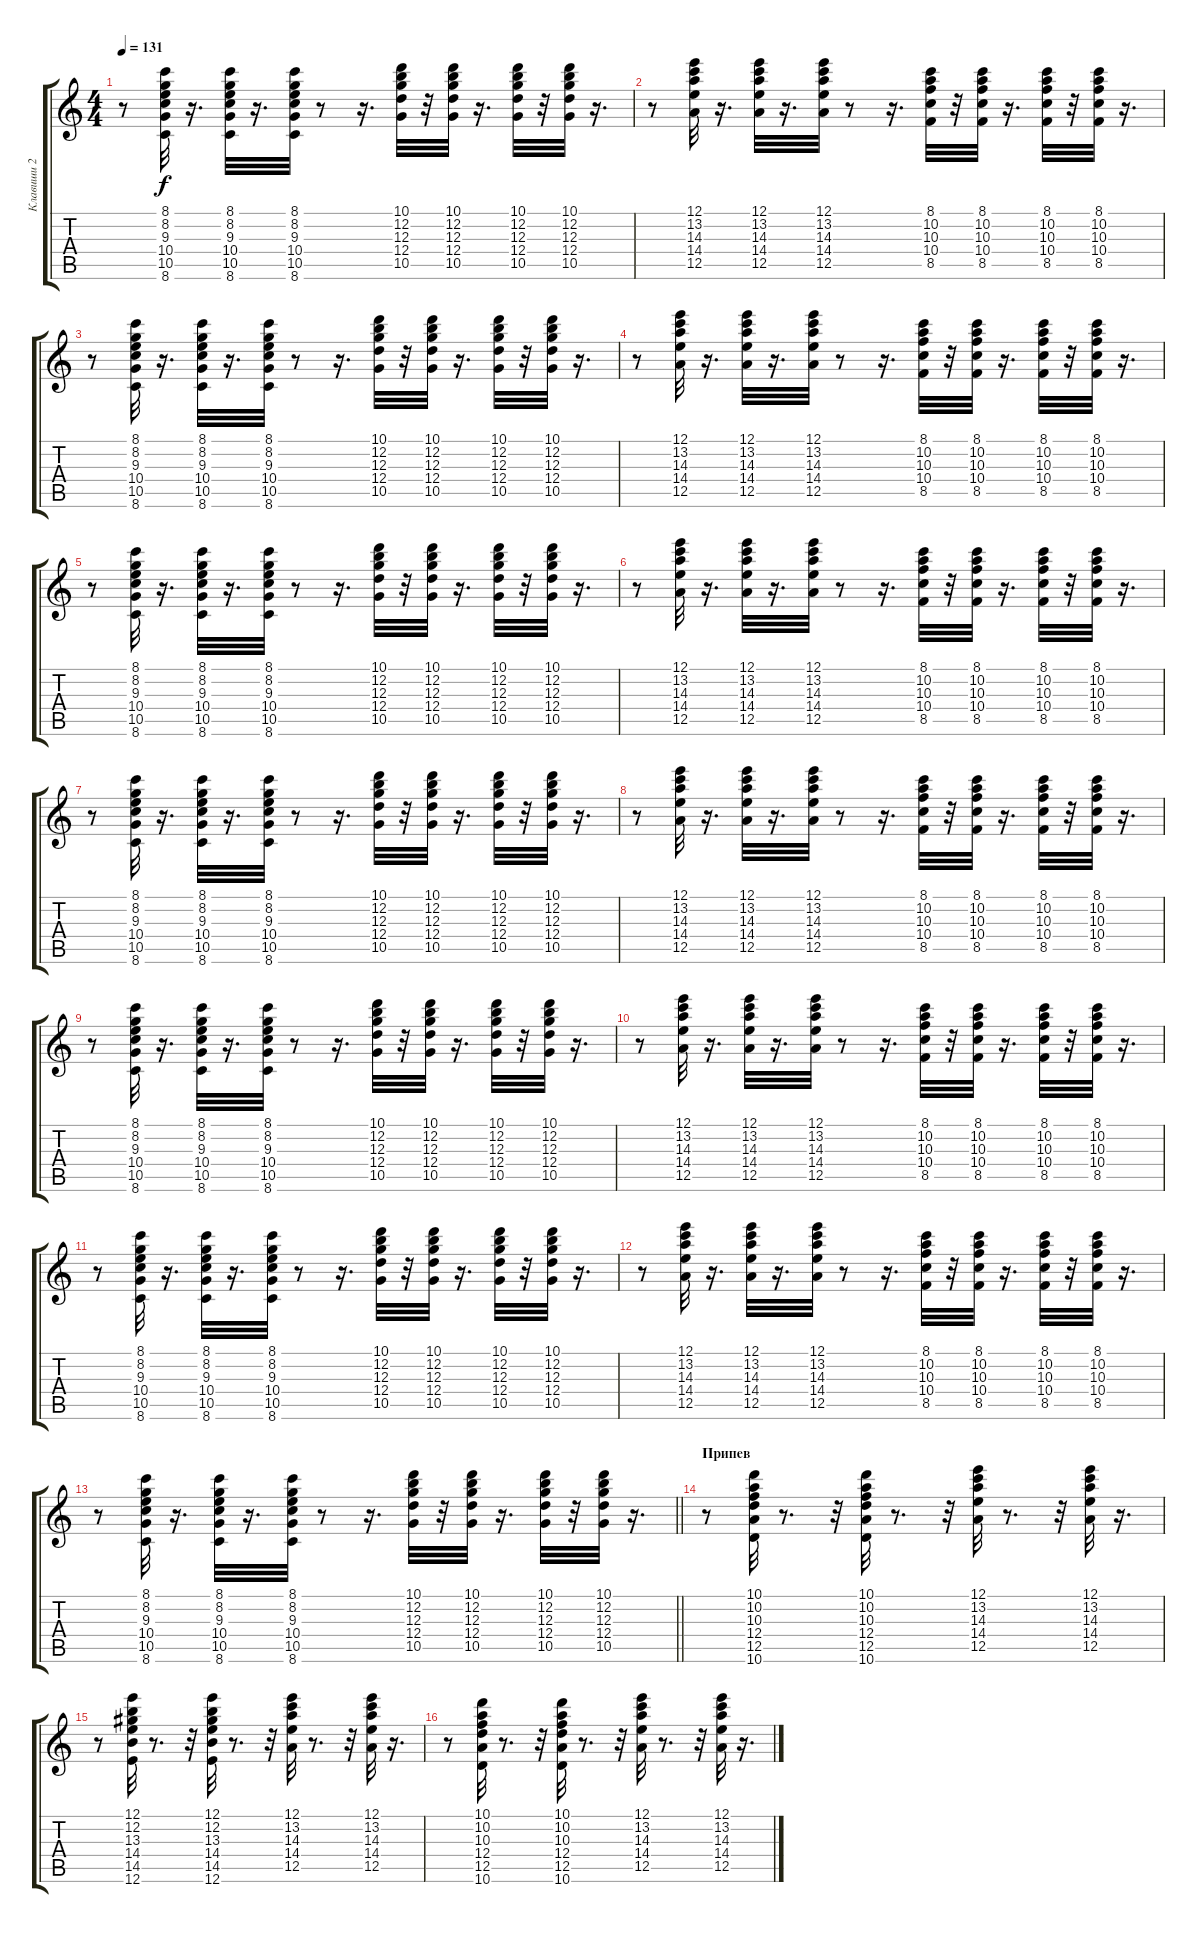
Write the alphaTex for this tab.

\track ("Клавиши 2" "Клавиши 2") {instrument synthbass1}
\staff {score tabs}
\tuning (E4 B3 G3 D3 A2 E2) {hide}
\ts (4 4)
\tempo 131
\clef g2
\ks c
r.8{dy f} (8.1 8.2 9.3 10.4 10.5 8.6).32 r.16{d} (8.1 8.2 9.3 10.4 10.5 8.6).32 r.16{d} (8.1 8.2 9.3 10.4 10.5 8.6).32 r.8 r.16{d} (10.1 12.2 12.3 12.4 10.5).32 r.32 (10.1 12.2 12.3 12.4 10.5).32 r.16{d} (10.1 12.2 12.3 12.4 10.5).32 r.32 (10.1 12.2 12.3 12.4 10.5).32 r.16{d} |
r.8 (12.1 13.2 14.3 14.4 12.5).32 r.16{d} (12.1 13.2 14.3 14.4 12.5).32 r.16{d} (12.1 13.2 14.3 14.4 12.5).32 r.8 r.16{d} (8.1 10.2 10.3 10.4 8.5).32 r.32 (8.1 10.2 10.3 10.4 8.5).32 r.16{d} (8.1 10.2 10.3 10.4 8.5).32 r.32 (8.1 10.2 10.3 10.4 8.5).32 r.16{d} |
r.8 (8.1 8.2 9.3 10.4 10.5 8.6).32 r.16{d} (8.1 8.2 9.3 10.4 10.5 8.6).32 r.16{d} (8.1 8.2 9.3 10.4 10.5 8.6).32 r.8 r.16{d} (10.1 12.2 12.3 12.4 10.5).32 r.32 (10.1 12.2 12.3 12.4 10.5).32 r.16{d} (10.1 12.2 12.3 12.4 10.5).32 r.32 (10.1 12.2 12.3 12.4 10.5).32 r.16{d} |
r.8 (12.1 13.2 14.3 14.4 12.5).32 r.16{d} (12.1 13.2 14.3 14.4 12.5).32 r.16{d} (12.1 13.2 14.3 14.4 12.5).32 r.8 r.16{d} (8.1 10.2 10.3 10.4 8.5).32 r.32 (8.1 10.2 10.3 10.4 8.5).32 r.16{d} (8.1 10.2 10.3 10.4 8.5).32 r.32 (8.1 10.2 10.3 10.4 8.5).32 r.16{d} |
r.8 (8.1 8.2 9.3 10.4 10.5 8.6).32 r.16{d} (8.1 8.2 9.3 10.4 10.5 8.6).32 r.16{d} (8.1 8.2 9.3 10.4 10.5 8.6).32 r.8 r.16{d} (10.1 12.2 12.3 12.4 10.5).32 r.32 (10.1 12.2 12.3 12.4 10.5).32 r.16{d} (10.1 12.2 12.3 12.4 10.5).32 r.32 (10.1 12.2 12.3 12.4 10.5).32 r.16{d} |
r.8 (12.1 13.2 14.3 14.4 12.5).32 r.16{d} (12.1 13.2 14.3 14.4 12.5).32 r.16{d} (12.1 13.2 14.3 14.4 12.5).32 r.8 r.16{d} (8.1 10.2 10.3 10.4 8.5).32 r.32 (8.1 10.2 10.3 10.4 8.5).32 r.16{d} (8.1 10.2 10.3 10.4 8.5).32 r.32 (8.1 10.2 10.3 10.4 8.5).32 r.16{d} |
r.8 (8.1 8.2 9.3 10.4 10.5 8.6).32 r.16{d} (8.1 8.2 9.3 10.4 10.5 8.6).32 r.16{d} (8.1 8.2 9.3 10.4 10.5 8.6).32 r.8 r.16{d} (10.1 12.2 12.3 12.4 10.5).32 r.32 (10.1 12.2 12.3 12.4 10.5).32 r.16{d} (10.1 12.2 12.3 12.4 10.5).32 r.32 (10.1 12.2 12.3 12.4 10.5).32 r.16{d} |
r.8 (12.1 13.2 14.3 14.4 12.5).32 r.16{d} (12.1 13.2 14.3 14.4 12.5).32 r.16{d} (12.1 13.2 14.3 14.4 12.5).32 r.8 r.16{d} (8.1 10.2 10.3 10.4 8.5).32 r.32 (8.1 10.2 10.3 10.4 8.5).32 r.16{d} (8.1 10.2 10.3 10.4 8.5).32 r.32 (8.1 10.2 10.3 10.4 8.5).32 r.16{d} |
r.8 (8.1 8.2 9.3 10.4 10.5 8.6).32 r.16{d} (8.1 8.2 9.3 10.4 10.5 8.6).32 r.16{d} (8.1 8.2 9.3 10.4 10.5 8.6).32 r.8 r.16{d} (10.1 12.2 12.3 12.4 10.5).32 r.32 (10.1 12.2 12.3 12.4 10.5).32 r.16{d} (10.1 12.2 12.3 12.4 10.5).32 r.32 (10.1 12.2 12.3 12.4 10.5).32 r.16{d} |
r.8 (12.1 13.2 14.3 14.4 12.5).32 r.16{d} (12.1 13.2 14.3 14.4 12.5).32 r.16{d} (12.1 13.2 14.3 14.4 12.5).32 r.8 r.16{d} (8.1 10.2 10.3 10.4 8.5).32 r.32 (8.1 10.2 10.3 10.4 8.5).32 r.16{d} (8.1 10.2 10.3 10.4 8.5).32 r.32 (8.1 10.2 10.3 10.4 8.5).32 r.16{d} |
r.8 (8.1 8.2 9.3 10.4 10.5 8.6).32 r.16{d} (8.1 8.2 9.3 10.4 10.5 8.6).32 r.16{d} (8.1 8.2 9.3 10.4 10.5 8.6).32 r.8 r.16{d} (10.1 12.2 12.3 12.4 10.5).32 r.32 (10.1 12.2 12.3 12.4 10.5).32 r.16{d} (10.1 12.2 12.3 12.4 10.5).32 r.32 (10.1 12.2 12.3 12.4 10.5).32 r.16{d} |
r.8 (12.1 13.2 14.3 14.4 12.5).32 r.16{d} (12.1 13.2 14.3 14.4 12.5).32 r.16{d} (12.1 13.2 14.3 14.4 12.5).32 r.8 r.16{d} (8.1 10.2 10.3 10.4 8.5).32 r.32 (8.1 10.2 10.3 10.4 8.5).32 r.16{d} (8.1 10.2 10.3 10.4 8.5).32 r.32 (8.1 10.2 10.3 10.4 8.5).32 r.16{d} |
\barLineRight lightlight
r.8 (8.1 8.2 9.3 10.4 10.5 8.6).32 r.16{d} (8.1 8.2 9.3 10.4 10.5 8.6).32 r.16{d} (8.1 8.2 9.3 10.4 10.5 8.6).32 r.8 r.16{d} (10.1 12.2 12.3 12.4 10.5).32 r.32 (10.1 12.2 12.3 12.4 10.5).32 r.16{d} (10.1 12.2 12.3 12.4 10.5).32 r.32 (10.1 12.2 12.3 12.4 10.5).32 r.16{d} |
\section ("" "Припев")
r.8 (10.1 10.2 10.3 12.4 12.5 10.6).32 r.8{d} r.32 (10.1 10.2 10.3 12.4 12.5 10.6).32 r.8{d} r.32 (12.1 13.2 14.3 14.4 12.5).32 r.8{d} r.32 (12.1 13.2 14.3 14.4 12.5).32 r.16{d} |
r.8 (12.1 12.2 13.3 14.4 14.5 12.6).32 r.8{d} r.32 (12.1 12.2 13.3 14.4 14.5 12.6).32 r.8{d} r.32 (12.1 13.2 14.3 14.4 12.5).32 r.8{d} r.32 (12.1 13.2 14.3 14.4 12.5).32 r.16{d} |
r.8 (10.1 10.2 10.3 12.4 12.5 10.6).32 r.8{d} r.32 (10.1 10.2 10.3 12.4 12.5 10.6).32 r.8{d} r.32 (12.1 13.2 14.3 14.4 12.5).32 r.8{d} r.32 (12.1 13.2 14.3 14.4 12.5).32 r.16{d}
